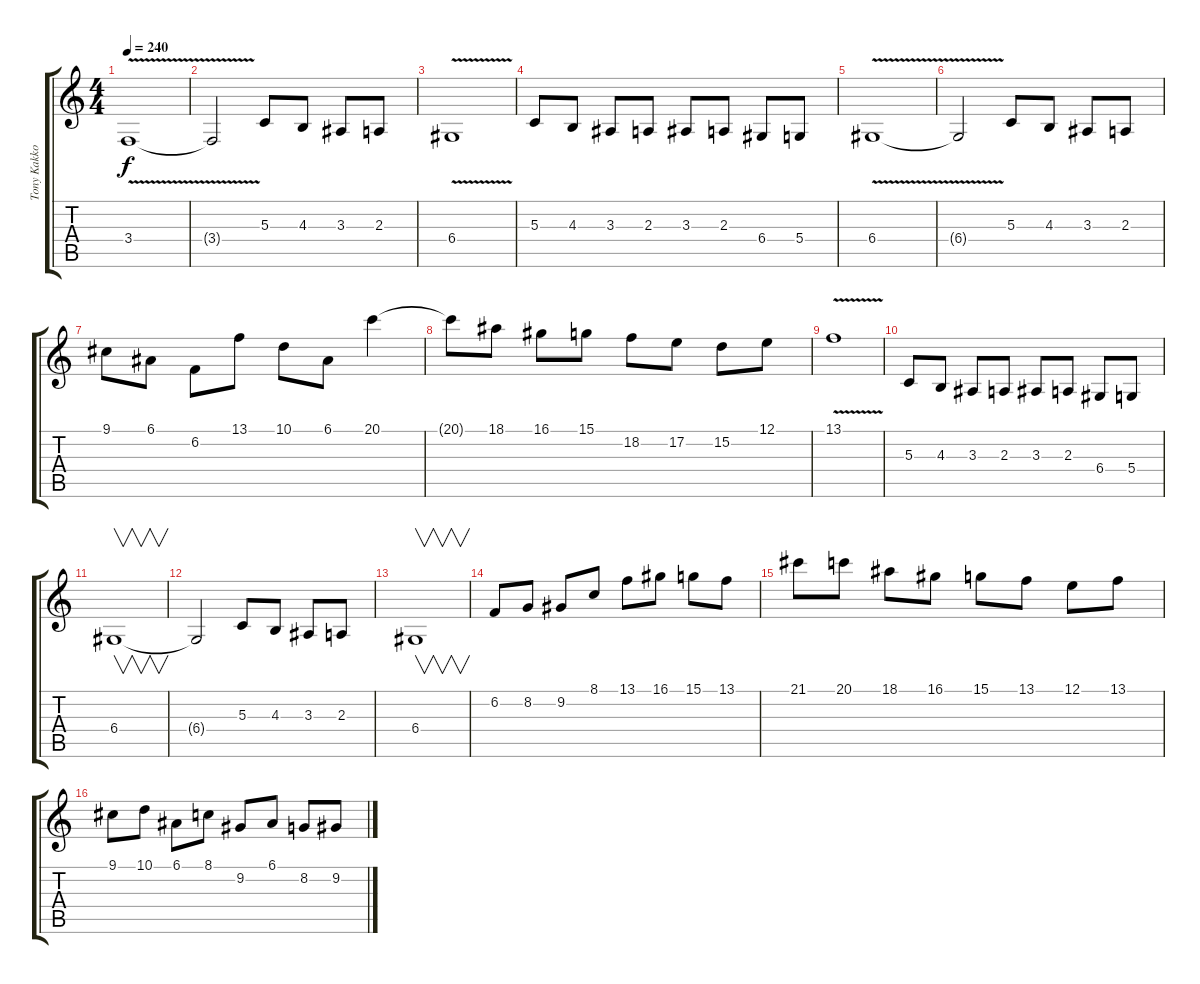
\track ("Tony Kakko" "Tony Kakko") {instrument lead1square}
\staff {score tabs}
\tuning (E4 B3 G3 D3 A2 E2) {hide}
\ts (4 4)
\tempo 240
\clef g2
\ks c
3.4{v}.1{dy f} |
3.4{t}.2 5.3.8 4.3.8 3.3.8 2.3.8 |
6.4{v}.1 |
5.3.8 4.3.8 3.3.8 2.3.8 3.3.8 2.3.8 6.4.8 5.4.8 |
6.4{v}.1 |
6.4{t}.2 5.3.8 4.3.8 3.3.8 2.3.8 |
9.1.8 6.1.8 6.2.8 13.1.8 10.1.8 6.1.8 20.1.4 |
20.1{t}.8 18.1.8 16.1.8 15.1.8 18.2.8 17.2.8 15.2.8 12.1.8 |
13.1{v}.1 |
5.3.8 4.3.8 3.3.8 2.3.8 3.3.8 2.3.8 6.4.8 5.4.8 |
6.4.1{v} |
6.4{t}.2 5.3.8 4.3.8 3.3.8 2.3.8 |
6.4.1{v} |
6.2.8 8.2.8 9.2.8 8.1.8 13.1.8 16.1.8 15.1.8 13.1.8 |
21.1.8 20.1.8 18.1.8 16.1.8 15.1.8 13.1.8 12.1.8 13.1.8 |
9.1.8 10.1.8 6.1.8 8.1.8 9.2.8 6.1.8 8.2.8 9.2.8
